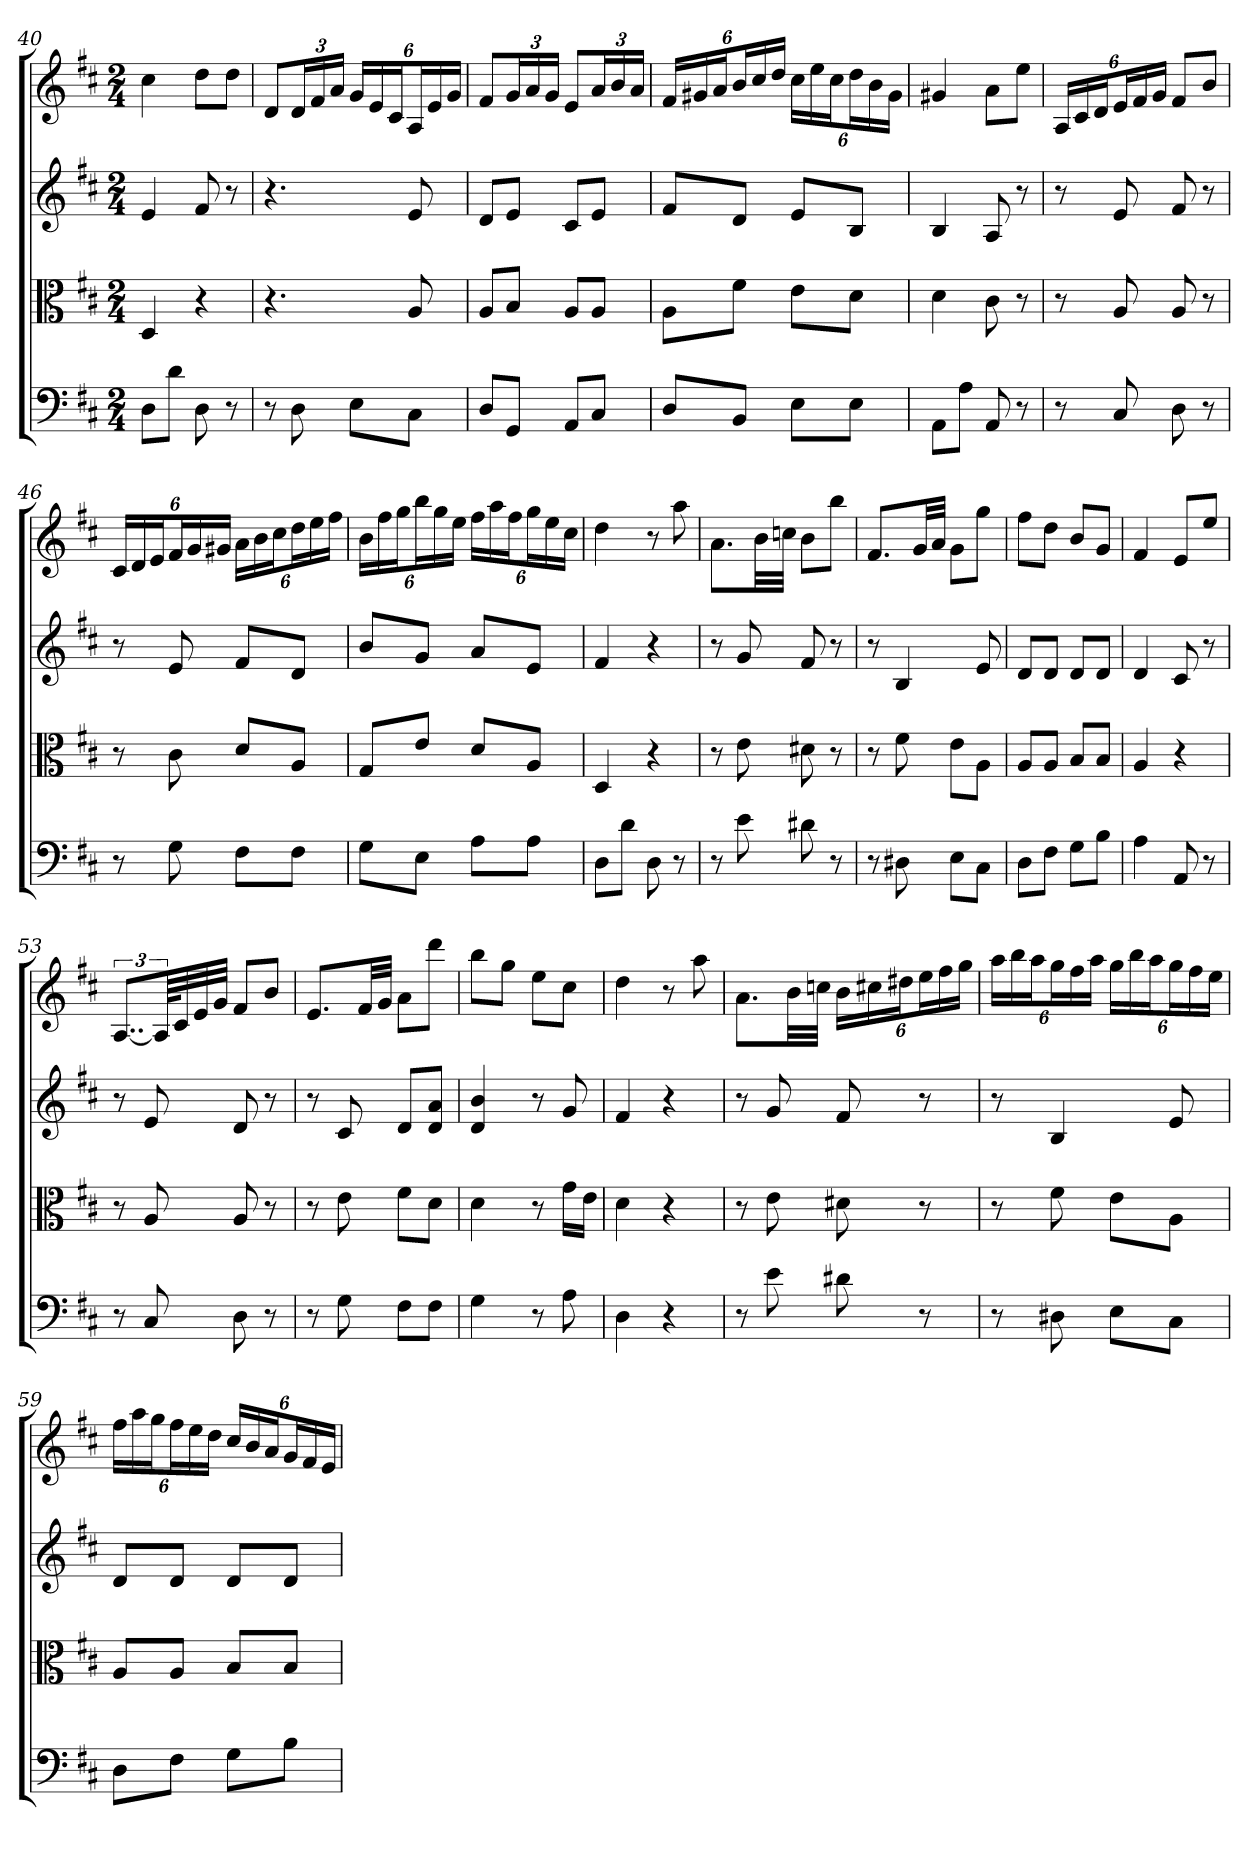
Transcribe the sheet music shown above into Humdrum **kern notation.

**kern	**kern	**kern	**kern
*part4	*part3	*part2	*part1
*staff4	*staff3	*staff2	*staff1
*clefF4	*clefC3	*	*
*k[f#c#]	*k[f#c#]	*k[f#c#]	*k[f#c#]
*D:	*D:	*D:	*D:
*M2/4	*M2/4	*M2/4	*M2/4
=40	=40	=40	=40
8D\L	4D	4e	4cc#
8d\J	.	.	.
8D	4r	8f#	8ddL
8r	.	8r	8ddJ
=41	=41	=41	=41
8r	4.r	4.r	8dL
8D	.	.	24dL
.	.	.	24f#
.	.	.	24aJJ
8E\L	.	.	24gLL
.	.	.	24e
.	.	.	24c#J
8C#\J	8A	8e	24AL
.	.	.	24e
.	.	.	24gJJ
=42	=42	=42	=42
8D/L	8A/L	8dL	8f#L
8GG/J	8B/J	8eJ	24gL
.	.	.	24a
.	.	.	24gJJ
8AA/L	8A/L	8c#L	8eL
8C#/J	8A/J	8eJ	24aL
.	.	.	24b
.	.	.	24aJJ
=43	=43	=43	=43
8D/L	8A\L	8f#L	24f#LL
.	.	.	24g#X
.	.	.	24aJ
8BB/J	8f#\J	8dJ	24bL
.	.	.	24cc#
.	.	.	24ddJJ
8E\L	8e\L	8eL	24cc#LL
.	.	.	24ee
.	.	.	24cc#J
8E\J	8d\J	8BJ	24ddL
.	.	.	24b
.	.	.	24g#JJ
=44	=44	=44	=44
8AA\L	4d	4B	4g#X
8A\J	.	.	.
8AA	8c#	8A	8aL
8r	8r	8r	8eeJ
=45	=45	=45	=45
8r	8r	8r	24ALL
.	.	.	24c#
.	.	.	24dJ
8C#	8A	8e	24eL
.	.	.	24f#
.	.	.	24gJJ
8D	8A	8f#	8f#L
8r	8r	8r	8bJ
=46	=46	=46	=46
8r	8r	8r	24c#LL
.	.	.	24d
.	.	.	24eJ
8G	8c#	8e	24f#L
.	.	.	24g
.	.	.	24g#XJJ
8F#\L	8d/L	8f#L	24aLL
.	.	.	24b
.	.	.	24cc#J
8F#\J	8A/J	8dJ	24ddL
.	.	.	24ee
.	.	.	24ff#JJ
=47	=47	=47	=47
8G\L	8G/L	8bL	24bLL
.	.	.	24ff#
.	.	.	24ggJ
8E\J	8e/J	8gJ	24bbL
.	.	.	24gg
.	.	.	24eeJJ
8A\L	8d/L	8aL	24ff#LL
.	.	.	24aa
.	.	.	24ff#J
8A\J	8A/J	8eJ	24ggL
.	.	.	24ee
.	.	.	24cc#JJ
=48	=48	=48	=48
8D\L	4D	4f#	4dd
8d\J	.	.	.
8D	4r	4r	8r
8r	.	.	8aa
=49	=49	=49	=49
8r	8r	8r	8.aL
8e	8e	8g	.
.	.	.	32bLL
.	.	.	32ccnJJJ
8d#X	8d#X	8f#	8bL
8r	8r	8r	8bbJ
=50	=50	=50	=50
8r	8r	8r	8.f#L
8D#X	8f#	4B	.
.	.	.	32gLL
.	.	.	32aJJJ
8E\L	8e\L	.	8gL
8C#\J	8A\J	8e	8ggJ
=51	=51	=51	=51
8D\L	8A/L	8dL	8ff#L
8F#\J	8A/J	8dJ	8ddJ
8G\L	8B/L	8dL	8bL
8B\J	8B/J	8dJ	8gJ
=52	=52	=52	=52
4A	4A	4d	4f#
8AA	4r	8c#	8eL
8r	.	8r	8eeJ
=53	=53	=53	=53
8r	8r	8r	[12..AL
8C#	8A	8e	.
.	.	.	96AKLL]
.	.	.	32c#
.	.	.	32e
.	.	.	32gJJJ
8D	8A	8d	8f#L
8r	8r	8r	8bJ
=54	=54	=54	=54
8r	8r	8r	8.eL
8G	8e	8c#	.
.	.	.	32f#LL
.	.	.	32gJJJ
8F#\L	8f#\L	8dL	8aL
8F#\J	8d\J	8d 8aJ	8dddJ
=55	=55	=55	=55
4G	4d	4d 4b	8bbL
.	.	.	8ggJ
8r	8r	8r	8eeL
8A	16g\LL	8g	8cc#J
.	16e\JJ	.	.
=56	=56	=56	=56
4D	4d	4f#	4dd
4r	4r	4r	8r
.	.	.	8aa
=57	=57	=57	=57
8r	8r	8r	8.aL
8e	8e	8g	.
.	.	.	32bLL
.	.	.	32ccnJJJ
8d#X	8d#X	8f#	24bLL
.	.	.	24cc#X
.	.	.	24dd#XJ
8r	8r	8r	24eeL
.	.	.	24ff#
.	.	.	24ggJJ
=58	=58	=58	=58
8r	8r	8r	24aaLL
.	.	.	24bb
.	.	.	24aaJ
8D#X	8f#	4B	24ggL
.	.	.	24ff#
.	.	.	24aaJJ
8E\L	8e\L	.	24ggLL
.	.	.	24bb
.	.	.	24aaJ
8C#\J	8A\J	8e	24ggL
.	.	.	24ff#
.	.	.	24eeJJ
=59	=59	=59	=59
8D\L	8A/L	8dL	24ff#LL
.	.	.	24aa
.	.	.	24ggJ
8F#\J	8A/J	8dJ	24ff#L
.	.	.	24ee
.	.	.	24ddJJ
8G\L	8B/L	8dL	24cc#LL
.	.	.	24b
.	.	.	24aJ
8B\J	8B/J	8dJ	24gL
.	.	.	24f#
.	.	.	24eJJ
=	=	=	=
*-	*-	*-	*-
